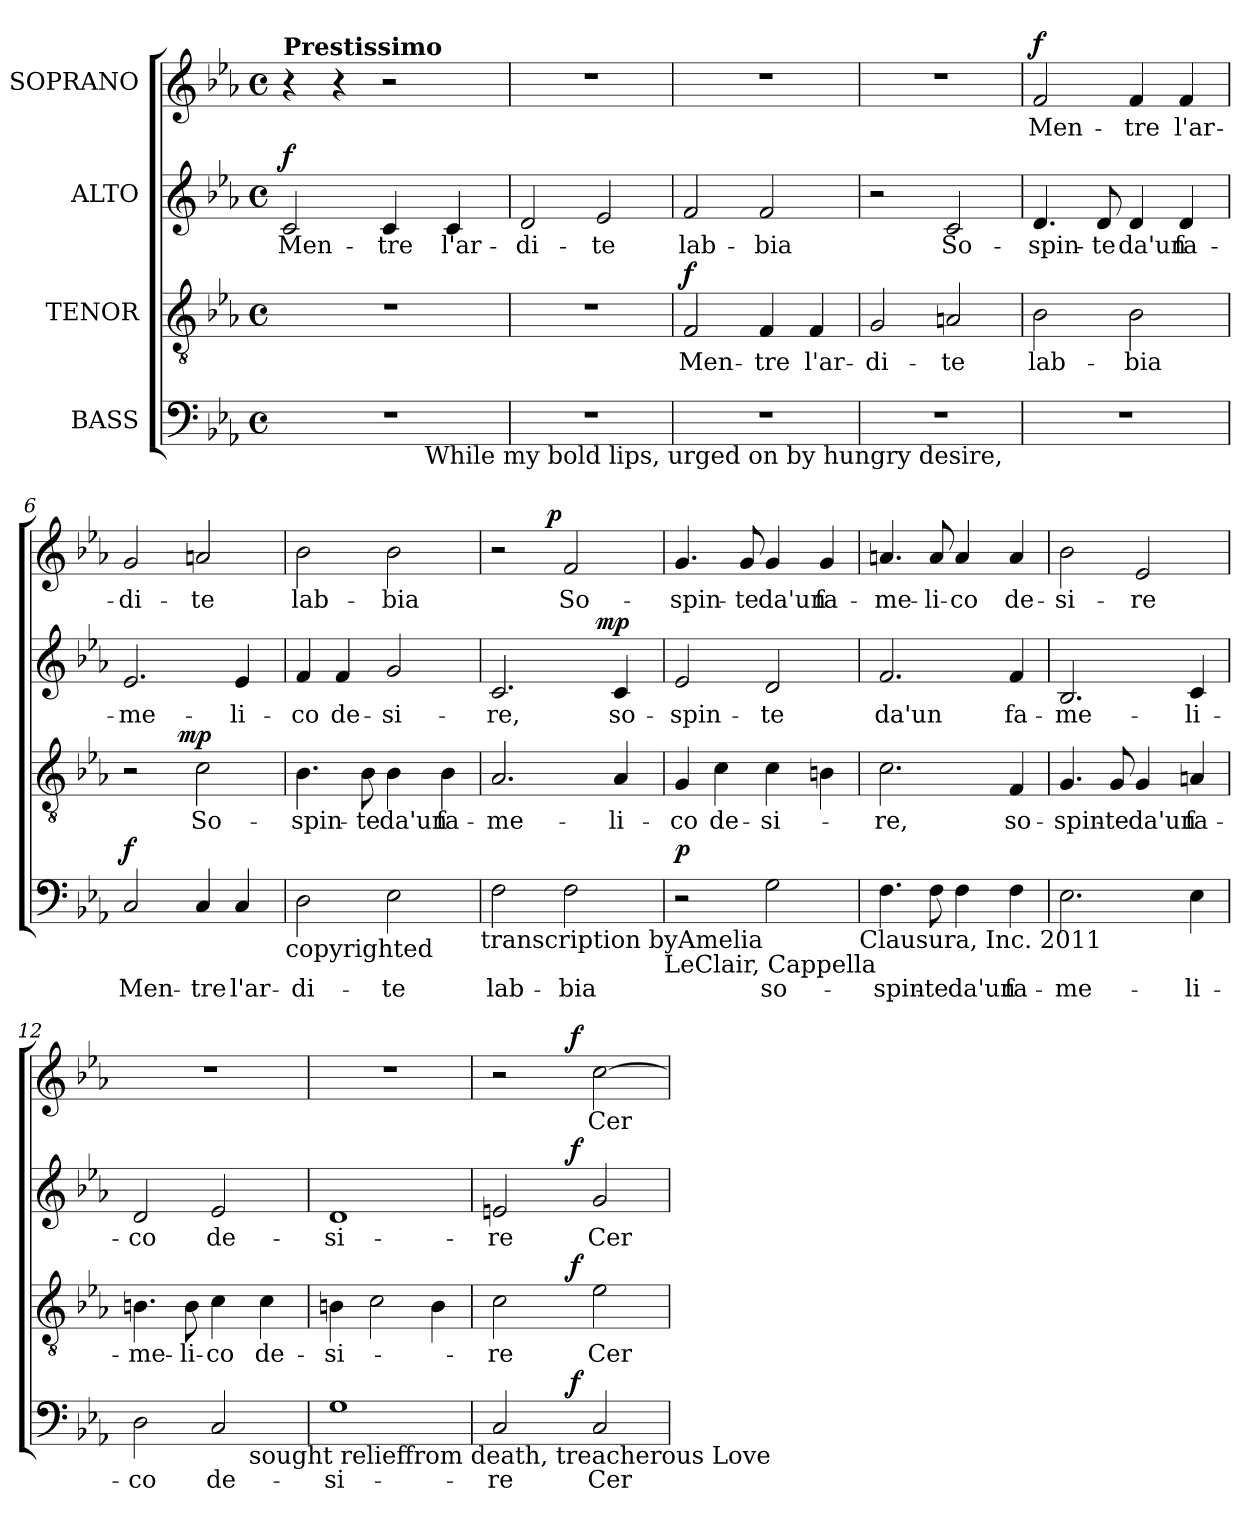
**kern	**text	**dynam	**kern	**text	**dynam	**kern	**text	**dynam	**kern	**text	**dynam
*part4	*part4	*part4	*part3	*part3	*part3	*part2	*part2	*part2	*part1	*part1	*part1
*staff4	*staff4	*staff4	*staff3	*staff3	*staff3	*staff2	*staff2	*staff2	*staff1	*staff1	*staff1
*I"BASS	*	*	*I"TENOR	*	*	*I"ALTO	*	*	*I"SOPRANO	*	*
*clefF4	*	*	*clefGv2	*	*	*clefG2	*	*	*clefG2	*	*
*k[b-e-a-]	*	*	*k[b-e-a-]	*	*	*k[b-e-a-]	*	*	*k[b-e-a-]	*	*
*E-:	*	*	*E-:	*	*	*E-:	*	*	*E-:	*	*
*M4/4	*	*	*M4/4	*	*	*M4/4	*	*	*M4/4	*	*
*met(c)	*	*	*met(c)	*	*	*met(c)	*	*	*met(c)	*	*
*MM240	*	*	*MM240	*	*	*MM240	*	*	*MM240	*	*
=1	=1	=1	=1	=1	=1	=1	=1	=1	=1	=1	=1
!	!	!	!	!	!	!	!	!	!LO:TX:a:B:t=Prestissimo	!	!
!	!	!	!	!	!	!	!LO:LY:b	!LO:DY:a	!	!	!
*^	*	*	*	*	*	*	*	*	*	*	*
1r	2ryy	.	.	1r	.	.	2c/	Men-	f	4r	.	.
.	.	.	.	.	.	.	.	.	.	4r	.	.
!	!	!	!	!	!	!	!	!LO:LY:b	!	!	!	!
.	8.ryy	.	.	.	.	.	4c/	-tre	.	2r	.	.
!	!LO:TX:b:t=While my bold lips, urged on by hungry desire,	!	!	!	!	!	!	!	!	!	!	!
.	4ryy	.	.	.	.	.	.	.	.	.	.	.
!	!	!	!	!	!	!	!	!LO:LY:b	!	!	!	!
.	.	.	.	.	.	.	4c/	l'ar-	.	.	.	.
.	16ryy	.	.	.	.	.	.	.	.	.	.	.
=2	=2	=2	=2	=2	=2	=2	=2	=2	=2	=2	=2	=2
!	!	!	!	!	!	!	!	!LO:LY:b	!	!	!	!
*v	*v	*	*	*	*	*	*	*	*	*	*	*
1r	.	.	1r	.	.	2d/	-di-	.	1r	.	.
!	!	!	!	!	!	!	!LO:LY:b	!	!	!	!
.	.	.	.	.	.	2e-/	-te	.	.	.	.
=3	=3	=3	=3	=3	=3	=3	=3	=3	=3	=3	=3
!	!	!	!	!LO:LY:b	!LO:DY:a	!	!LO:LY:b	!	!	!	!
1r	.	.	2F/	Men-	f	2f/	lab-	.	1r	.	.
!	!	!	!	!LO:LY:b	!	!	!LO:LY:b	!	!	!	!
.	.	.	4F/	-tre	.	2f/	-bia	.	.	.	.
!	!	!	!	!LO:LY:b	!	!	!	!	!	!	!
.	.	.	4F/	l'ar-	.	.	.	.	.	.	.
=4	=4	=4	=4	=4	=4	=4	=4	=4	=4	=4	=4
!	!	!	!	!LO:LY:b	!	!	!	!	!	!	!
1r	.	.	2G/	-di-	.	2r	.	.	1r	.	.
!	!	!	!	!LO:LY:b	!	!	!LO:LY:b	!	!	!	!
.	.	.	2An/	-te	.	2c/	So-	.	.	.	.
=5	=5	=5	=5	=5	=5	=5	=5	=5	=5	=5	=5
!	!	!	!	!LO:LY:b	!	!	!LO:LY:b	!	!	!LO:LY:b	!LO:DY:a
1r	.	.	2B-\	lab-	.	4.d/	-spin-	.	2f/	Men-	f
!	!	!	!	!	!	!	!LO:LY:b	!	!	!	!
.	.	.	.	.	.	8d/	-te	.	.	.	.
!	!	!	!	!LO:LY:b	!	!	!LO:LY:b	!	!	!LO:LY:b	!
.	.	.	2B-\	-bia	.	4d/	da'un	.	4f/	-tre	.
!	!	!	!	!	!	!	!LO:LY:b	!	!	!LO:LY:b	!
.	.	.	.	.	.	4d/	fa-	.	4f/	l'ar-	.
!!LO:LB:g=z
=6	=6	=6	=6	=6	=6	=6	=6	=6	=6	=6	=6
!	!LO:LY:b	!LO:DY:a	!	!	!	!	!LO:LY:b	!	!	!LO:LY:b	!
*	*	*	*^	*	*	*	*	*	*	*	*
2C/	Men-	f	2r	4..ryy	.	.	2.e-/	-me-	.	2g/	-di-	.
!	!	!	!	!	!	!LO:DY:a	!	!	!	!	!	!
.	.	.	.	2ryy	.	mp	.	.	.	.	.	.
!	!LO:LY:b	!	!	!	!LO:LY:b	!	!	!	!	!	!LO:LY:b	!
4C/	-tre	.	2c\	.	So-	.	.	.	.	2an/	-te	.
!	!LO:LY:b	!	!	!	!	!	!	!LO:LY:b	!	!	!	!
4C/	l'ar-	.	.	.	.	.	4e-/	-li-	.	.	.	.
.	.	.	.	16ryy	.	.	.	.	.	.	.	.
!LO:TX:b:t=copyrighted	!	!	!	!	!	!	!	!	!	!	!	!
=7	=7	=7	=7	=7	=7	=7	=7	=7	=7	=7	=7	=7
!	!LO:LY:b	!	!	!	!LO:LY:b	!	!	!LO:LY:b	!	!	!LO:LY:b	!
*	*	*	*v	*v	*	*	*	*	*	*	*	*
2D\	-di-	.	4.B-\	-spin-	.	4f/	-co	.	2b-\	lab-	.
!	!	!	!	!	!	!	!LO:LY:b	!	!	!	!
.	.	.	.	.	.	4f/	de-	.	.	.	.
!	!	!	!	!LO:LY:b	!	!	!	!	!	!	!
.	.	.	8B-\	-te	.	.	.	.	.	.	.
!	!LO:LY:b	!	!	!LO:LY:b	!	!	!LO:LY:b	!	!	!LO:LY:b	!
2E-\	-te	.	4B-\	da'un	.	2g/	-si-	.	2b-\	-bia	.
!	!	!	!	!LO:LY:b	!	!	!	!	!	!	!
.	.	.	4B-\	fa-	.	.	.	.	.	.	.
!LO:TX:b:t=transcription byAmelia	!	!	!	!	!	!	!	!	!	!	!
=8	=8	=8	=8	=8	=8	=8	=8	=8	=8	=8	=8
!	!LO:LY:b	!	!	!LO:LY:b	!	!	!LO:LY:b	!	!	!	!
*	*	*	*	*	*	*^	*	*	*^	*	*
2F\	lab-	.	2.A-/	-me-	.	2.c/	2ryy	-re,	.	2r	4..ryy	.	.
!	!	!	!	!	!	!	!	!	!	!	!	!	!LO:DY:a
.	.	.	.	.	.	.	.	.	.	.	2ryy	.	p
!	!LO:LY:b	!	!	!	!	!	!	!	!	!	!	!LO:LY:b	!
2F\	-bia	.	.	.	.	.	8.ryy	.	.	2f/	.	So-	.
!	!	!	!	!	!	!	!	!	!LO:DY:a	!	!	!	!
.	.	.	.	.	.	.	4ryy	.	mp	.	.	.	.
!	!	!	!	!LO:LY:b	!	!	!	!LO:LY:b	!	!	!	!	!
.	.	.	4A-/	-li-	.	4c/	.	so-	.	.	.	.	.
.	.	.	.	.	.	.	16ryy	.	.	.	16ryy	.	.
!LO:TX:b:t=LeClair, Cappella	!	!	!	!	!	!	!	!	!	!	!	!	!
=9	=9	=9	=9	=9	=9	=9	=9	=9	=9	=9	=9	=9	=9
!	!	!LO:DY:a	!	!LO:LY:b	!	!	!	!LO:LY:b	!	!	!	!LO:LY:b	!
*	*	*	*	*	*	*v	*v	*	*	*	*	*	*
*	*	*	*	*	*	*	*	*	*v	*v	*	*
2r	.	p	4G/	-co	.	2e-/	-spin-	.	4.g/	-spin-	.
!	!	!	!	!LO:LY:b	!	!	!	!	!	!	!
.	.	.	4c\	de-	.	.	.	.	.	.	.
!	!	!	!	!	!	!	!	!	!	!LO:LY:b	!
.	.	.	.	.	.	.	.	.	8g/	-te	.
!	!LO:LY:b	!	!	!LO:LY:b	!	!	!LO:LY:b	!	!	!LO:LY:b	!
2G\	so-	.	4c\	-si-	.	2d/	-te	.	4g/	da'un	.
!	!	!	!	!	!	!	!	!	!	!LO:LY:b	!
.	.	.	4Bn\	.	.	.	.	.	4g/	fa-	.
!LO:TX:b:t=Clausura, Inc. 2011	!	!	!	!	!	!	!	!	!	!	!
=10	=10	=10	=10	=10	=10	=10	=10	=10	=10	=10	=10
!	!LO:LY:b	!	!	!LO:LY:b	!	!	!LO:LY:b	!	!	!LO:LY:b	!
4.F\	-spin-	.	2.c\	-re,	.	2.f/	da'un	.	4.an/	-me-	.
!	!LO:LY:b	!	!	!	!	!	!	!	!	!LO:LY:b	!
8F\	-te	.	.	.	.	.	.	.	8a/	-li-	.
!	!LO:LY:b	!	!	!	!	!	!	!	!	!LO:LY:b	!
4F\	da'un	.	.	.	.	.	.	.	4a/	-co	.
!	!LO:LY:b	!	!	!LO:LY:b	!	!	!LO:LY:b	!	!	!LO:LY:b	!
4F\	fa-	.	4F/	so-	.	4f/	fa-	.	4a/	de-	.
!!LO:PB:g=z
=11	=11	=11	=11	=11	=11	=11	=11	=11	=11	=11	=11
!	!LO:LY:b	!	!	!LO:LY:b	!	!	!LO:LY:b	!	!	!LO:LY:b	!
2.E-\	-me-	.	4.G/	-spin-	.	2.B-/	-me-	.	2b-\	-si-	.
!	!	!	!	!LO:LY:b	!	!	!	!	!	!	!
.	.	.	8G/	-te	.	.	.	.	.	.	.
!	!	!	!	!LO:LY:b	!	!	!	!	!	!LO:LY:b	!
.	.	.	4G/	da'un	.	.	.	.	2e-/	-re	.
!	!LO:LY:b	!	!	!LO:LY:b	!	!	!LO:LY:b	!	!	!	!
4E-\	-li-	.	4An/	fa-	.	4c/	-li-	.	.	.	.
=12	=12	=12	=12	=12	=12	=12	=12	=12	=12	=12	=12
!	!LO:LY:b	!	!	!LO:LY:b	!	!	!LO:LY:b	!	!	!	!
*^	*	*	*	*	*	*	*	*	*	*	*
2D\	2ryy	-co	.	4.Bn\	-me-	.	2d/	-co	.	1r	.	.
!	!	!	!	!	!LO:LY:b	!	!	!	!	!	!	!
.	.	.	.	8B\	-li-	.	.	.	.	.	.	.
!	!	!LO:LY:b	!	!	!LO:LY:b	!	!	!LO:LY:b	!	!	!	!
2C/	8..ryy	de-	.	4c\	-co	.	2e-/	de-	.	.	.	.
!	!LO:TX:b:t=sought relieffrom death, treacherous Love	!	!	!	!	!	!	!	!	!	!	!
.	4ryy	.	.	.	.	.	.	.	.	.	.	.
!	!	!	!	!	!LO:LY:b	!	!	!	!	!	!	!
.	.	.	.	4c\	de-	.	.	.	.	.	.	.
.	32ryy	.	.	.	.	.	.	.	.	.	.	.
=13	=13	=13	=13	=13	=13	=13	=13	=13	=13	=13	=13	=13
!	!	!LO:LY:b	!	!	!LO:LY:b	!	!	!LO:LY:b	!	!	!	!
*v	*v	*	*	*	*	*	*	*	*	*	*	*
1G	-si-	.	4Bn\	-si-	.	1d	-si-	.	1r	.	.
.	.	.	2c\	.	.	.	.	.	.	.	.
.	.	.	4B\	.	.	.	.	.	.	.	.
=14	=14	=14	=14	=14	=14	=14	=14	=14	=14	=14	=14
!	!LO:LY:b	!	!	!LO:LY:b	!	!	!LO:LY:b	!	!	!	!
*^	*	*	*^	*	*	*^	*	*	*^	*	*
2C/	4ryy	-re	.	2c\	4ryy	-re	.	2en/	4ryy	-re	.	2r	4ryy	.	.
.	8ryy	.	.	.	8ryy	.	.	.	8ryy	.	.	.	8ryy	.	.
.	32ryy	.	.	.	32ryy	.	.	.	32ryy	.	.	.	32ryy	.	.
!	!	!	!LO:DY:a	!	!	!	!LO:DY:a	!	!	!	!LO:DY:a	!	!	!	!LO:DY:a
.	2ryy	.	f	.	2ryy	.	f	.	2ryy	.	f	.	2ryy	.	f
!	!	!LO:LY:b	!	!	!	!LO:LY:b	!	!	!	!LO:LY:b	!	!	!	!LO:LY:b	!
2C/	.	Cer-	.	2e-\	.	Cer-	.	2g/	.	Cer-	.	[>2cc\	.	Cer-	.
.	16.ryy	.	.	.	16.ryy	.	.	.	16.ryy	.	.	.	16.ryy	.	.
*v	*v	*	*	*	*	*	*	*v	*v	*	*	*v	*v	*	*
*	*	*	*v	*v	*	*	*	*	*	*	*	*
=	=	=	=	=	=	=	=	=	=	=	=
*-	*-	*-	*-	*-	*-	*-	*-	*-	*-	*-	*-
